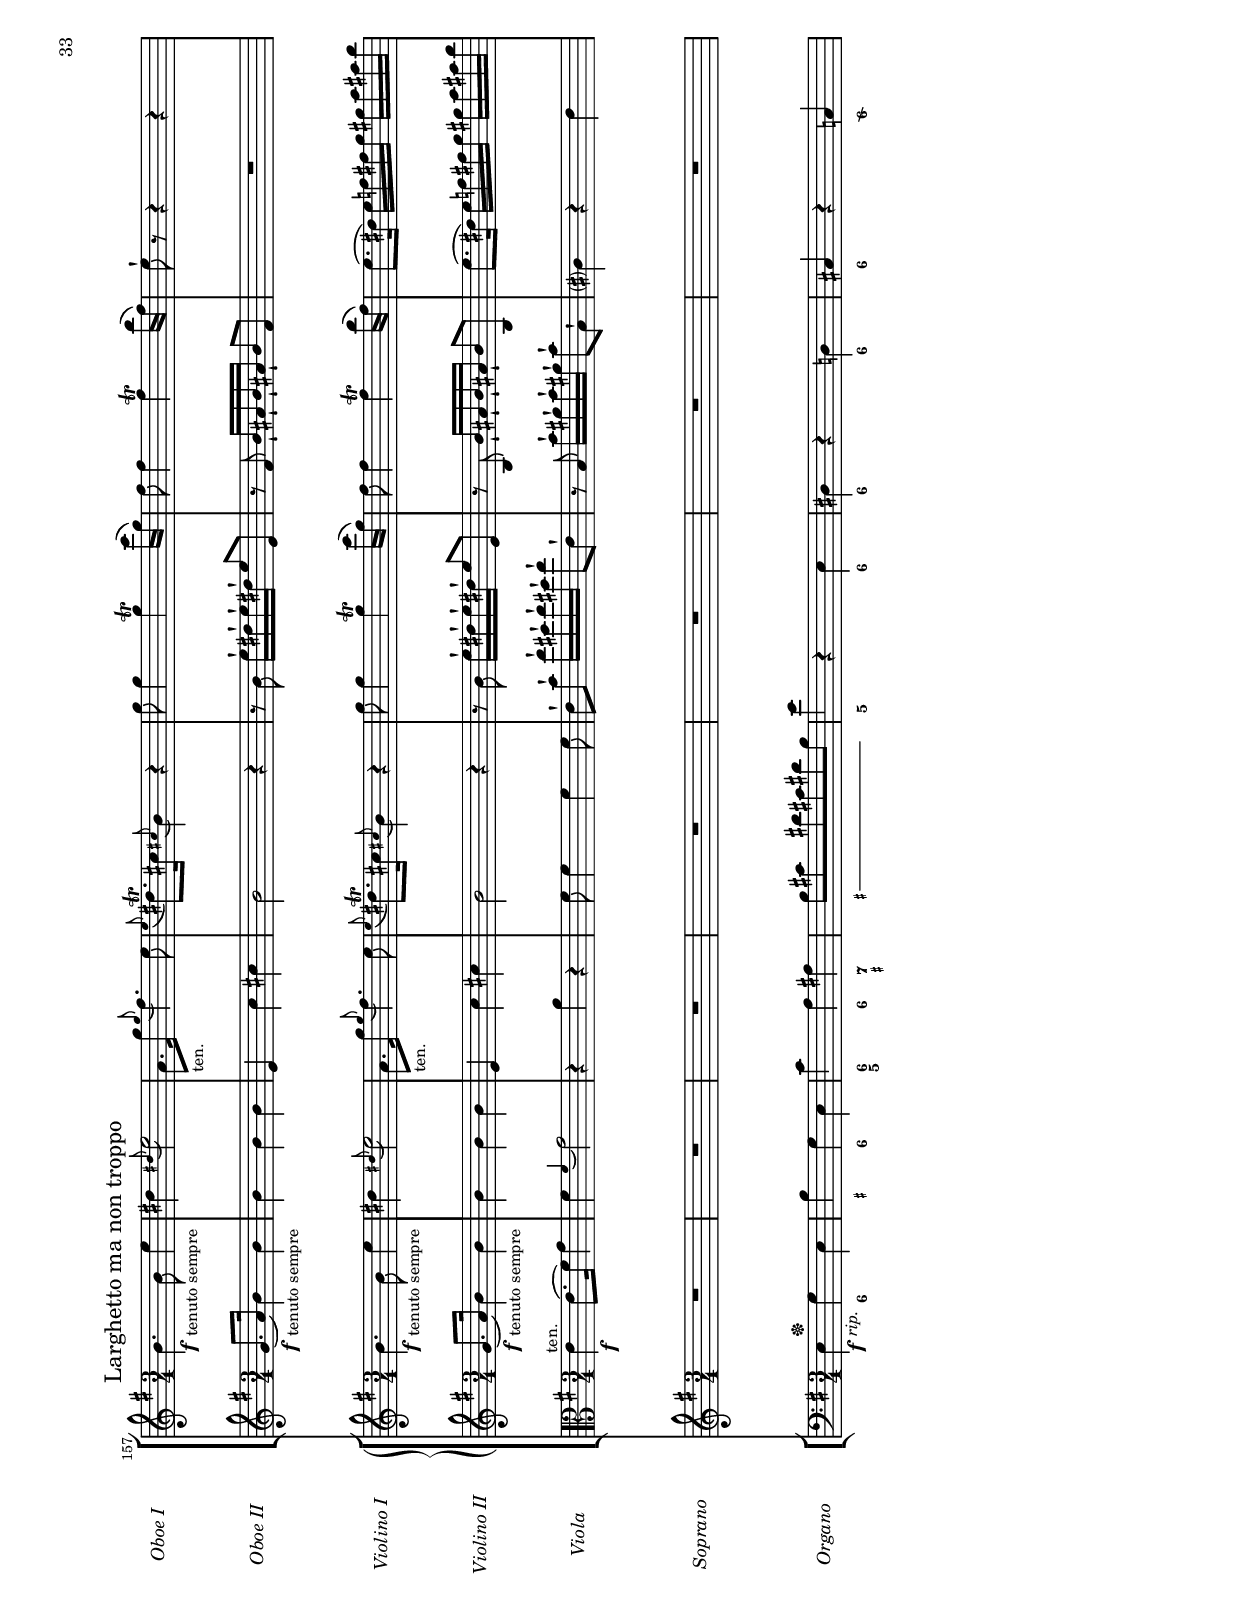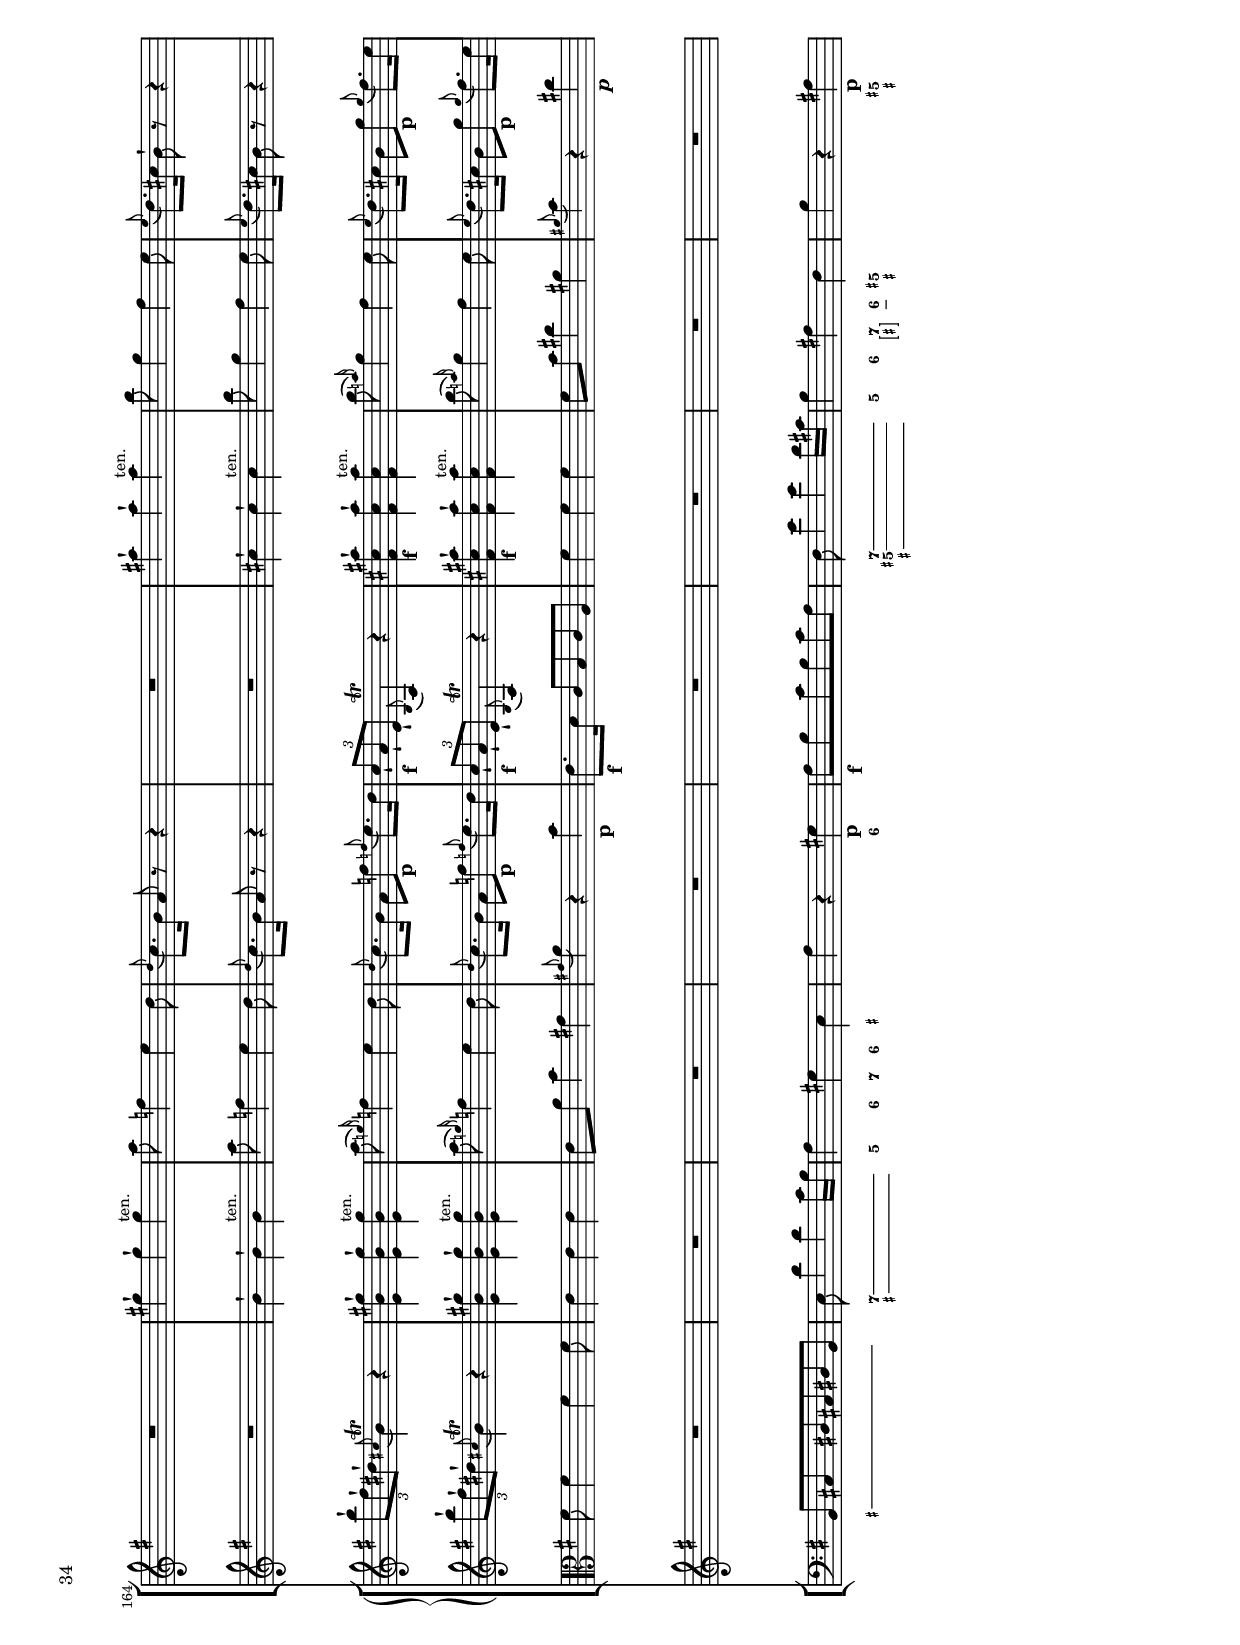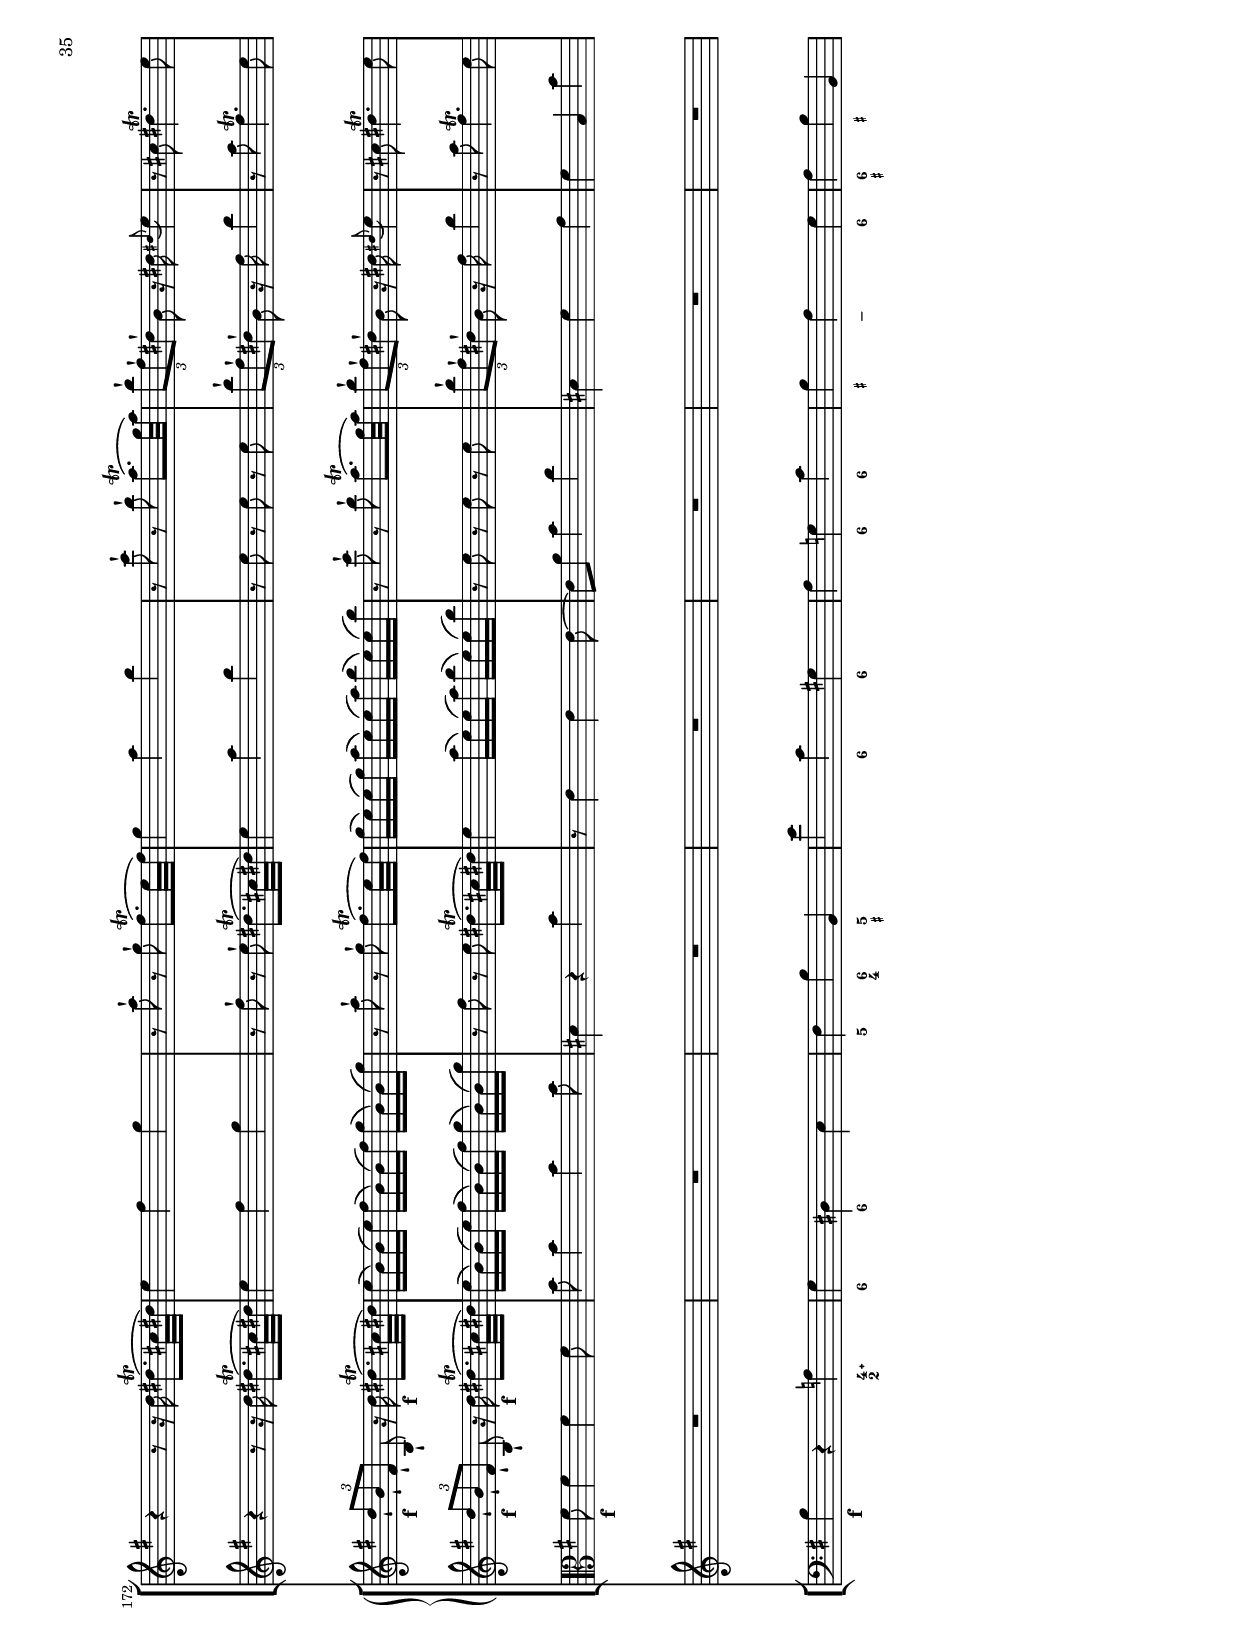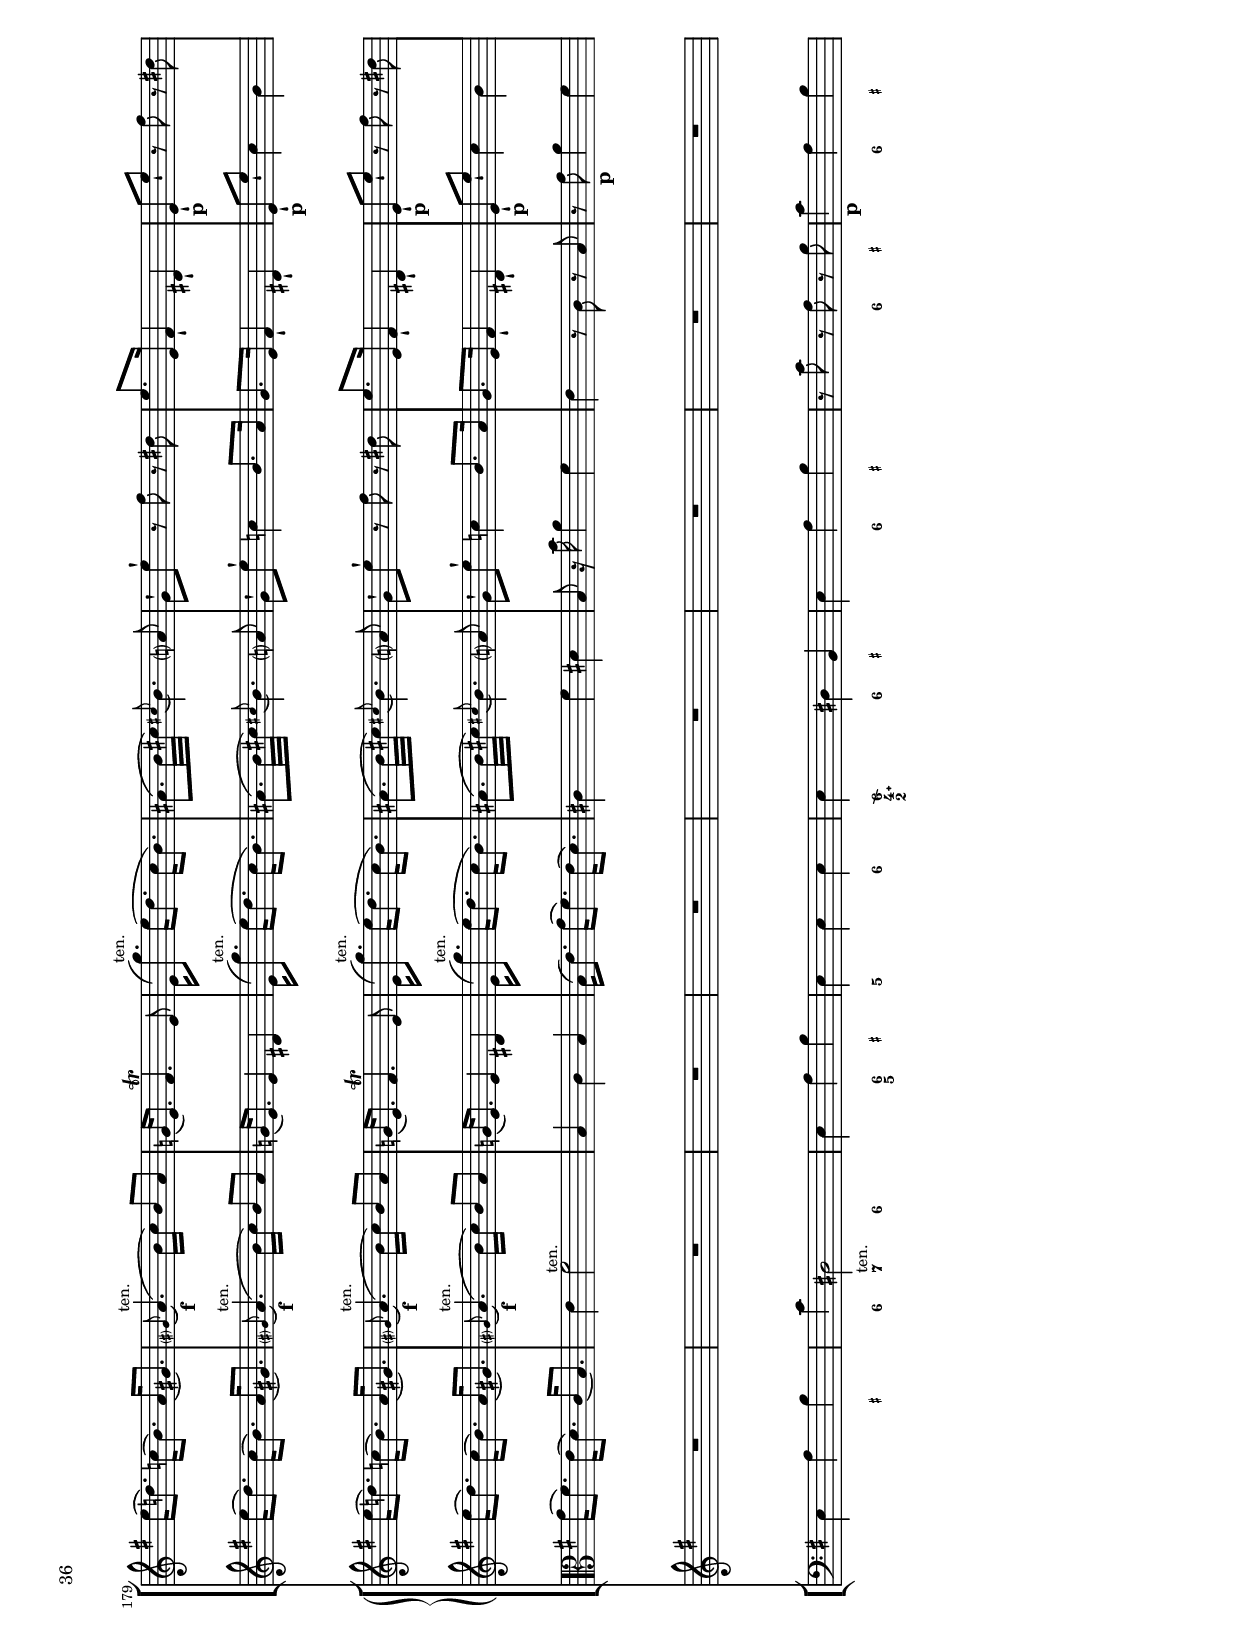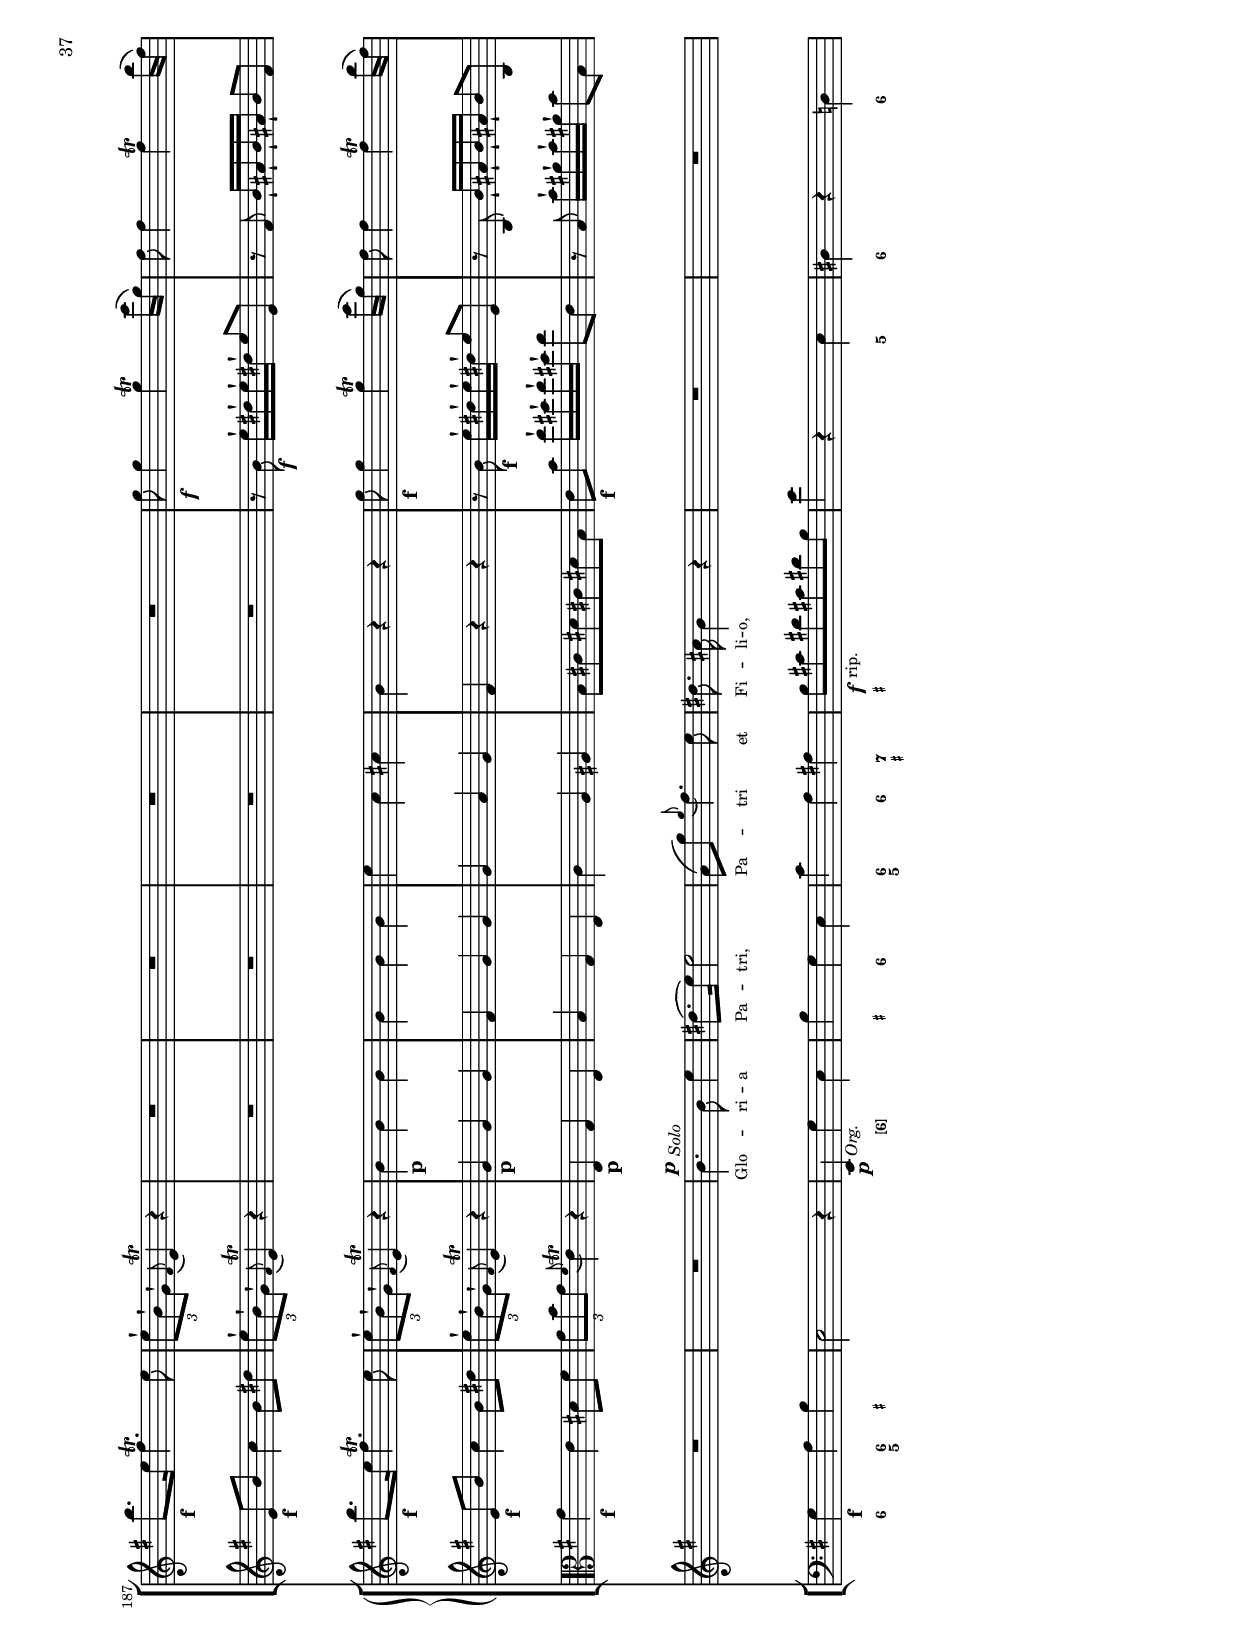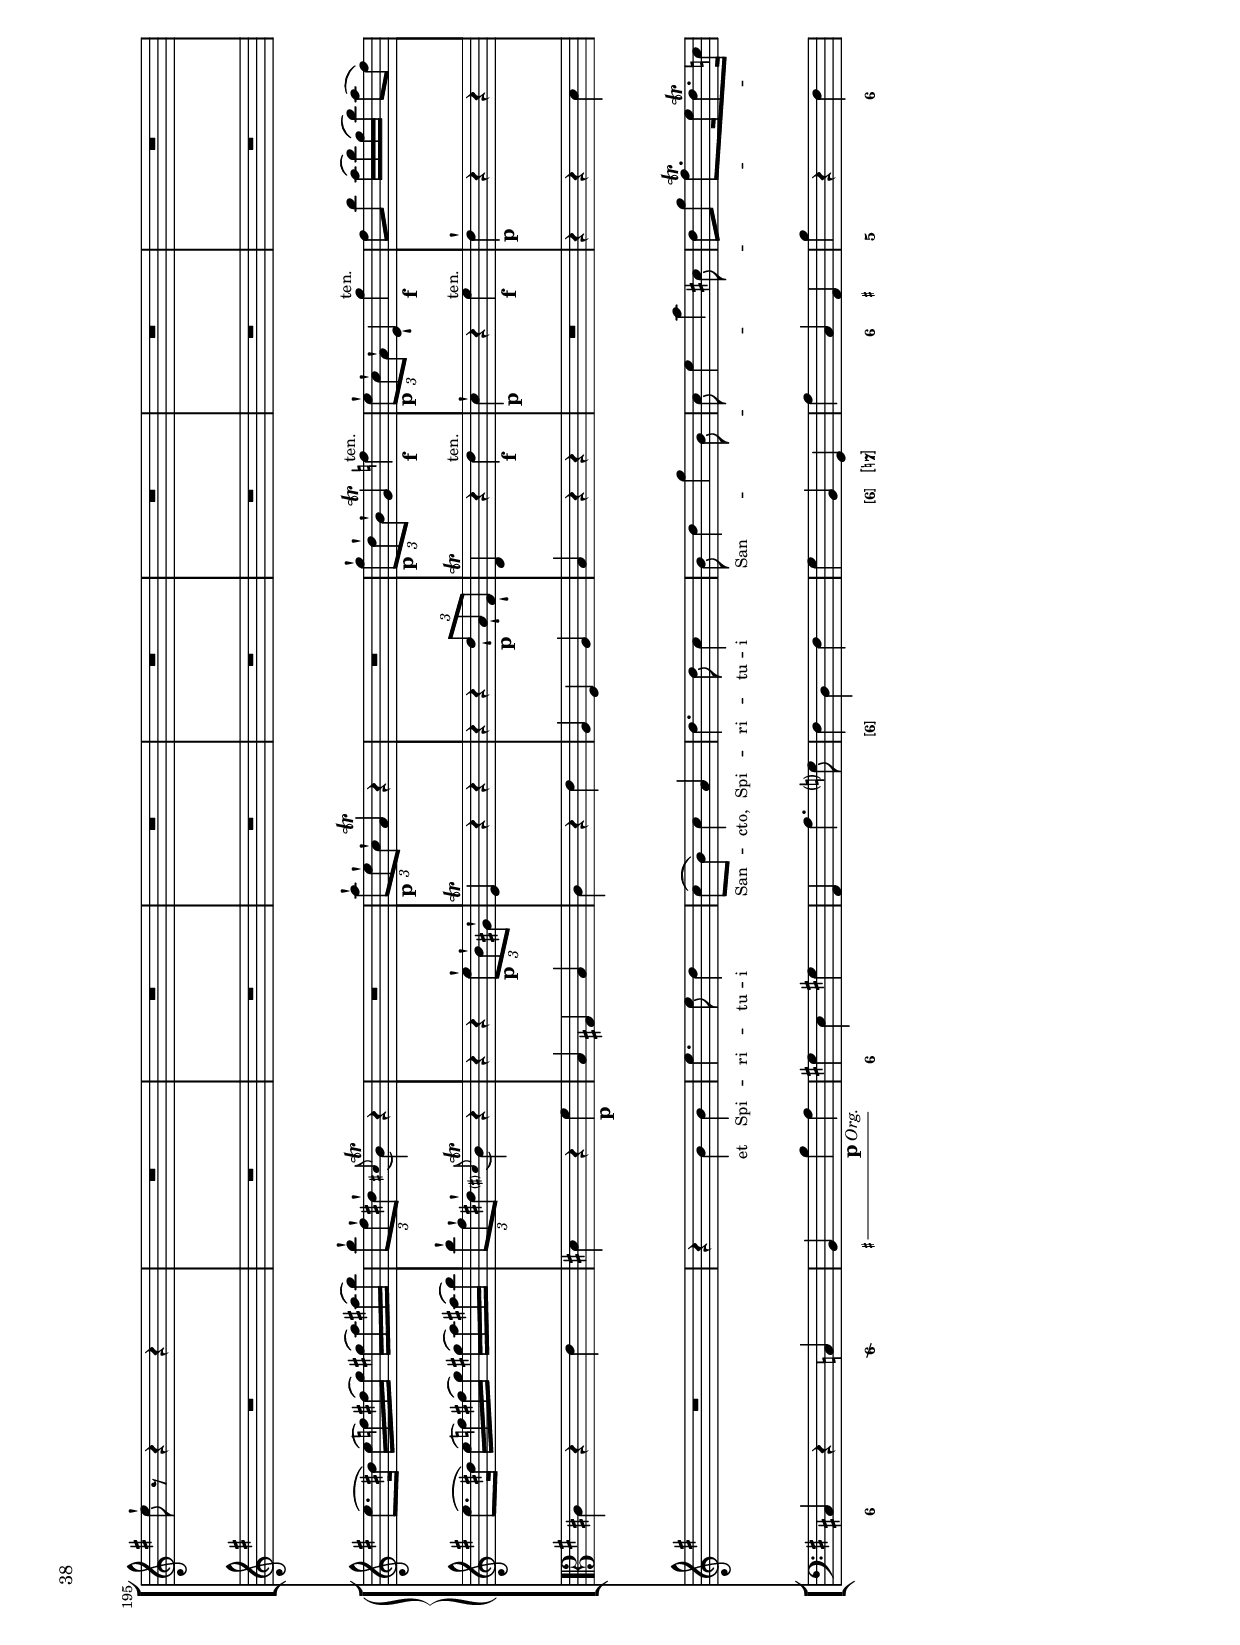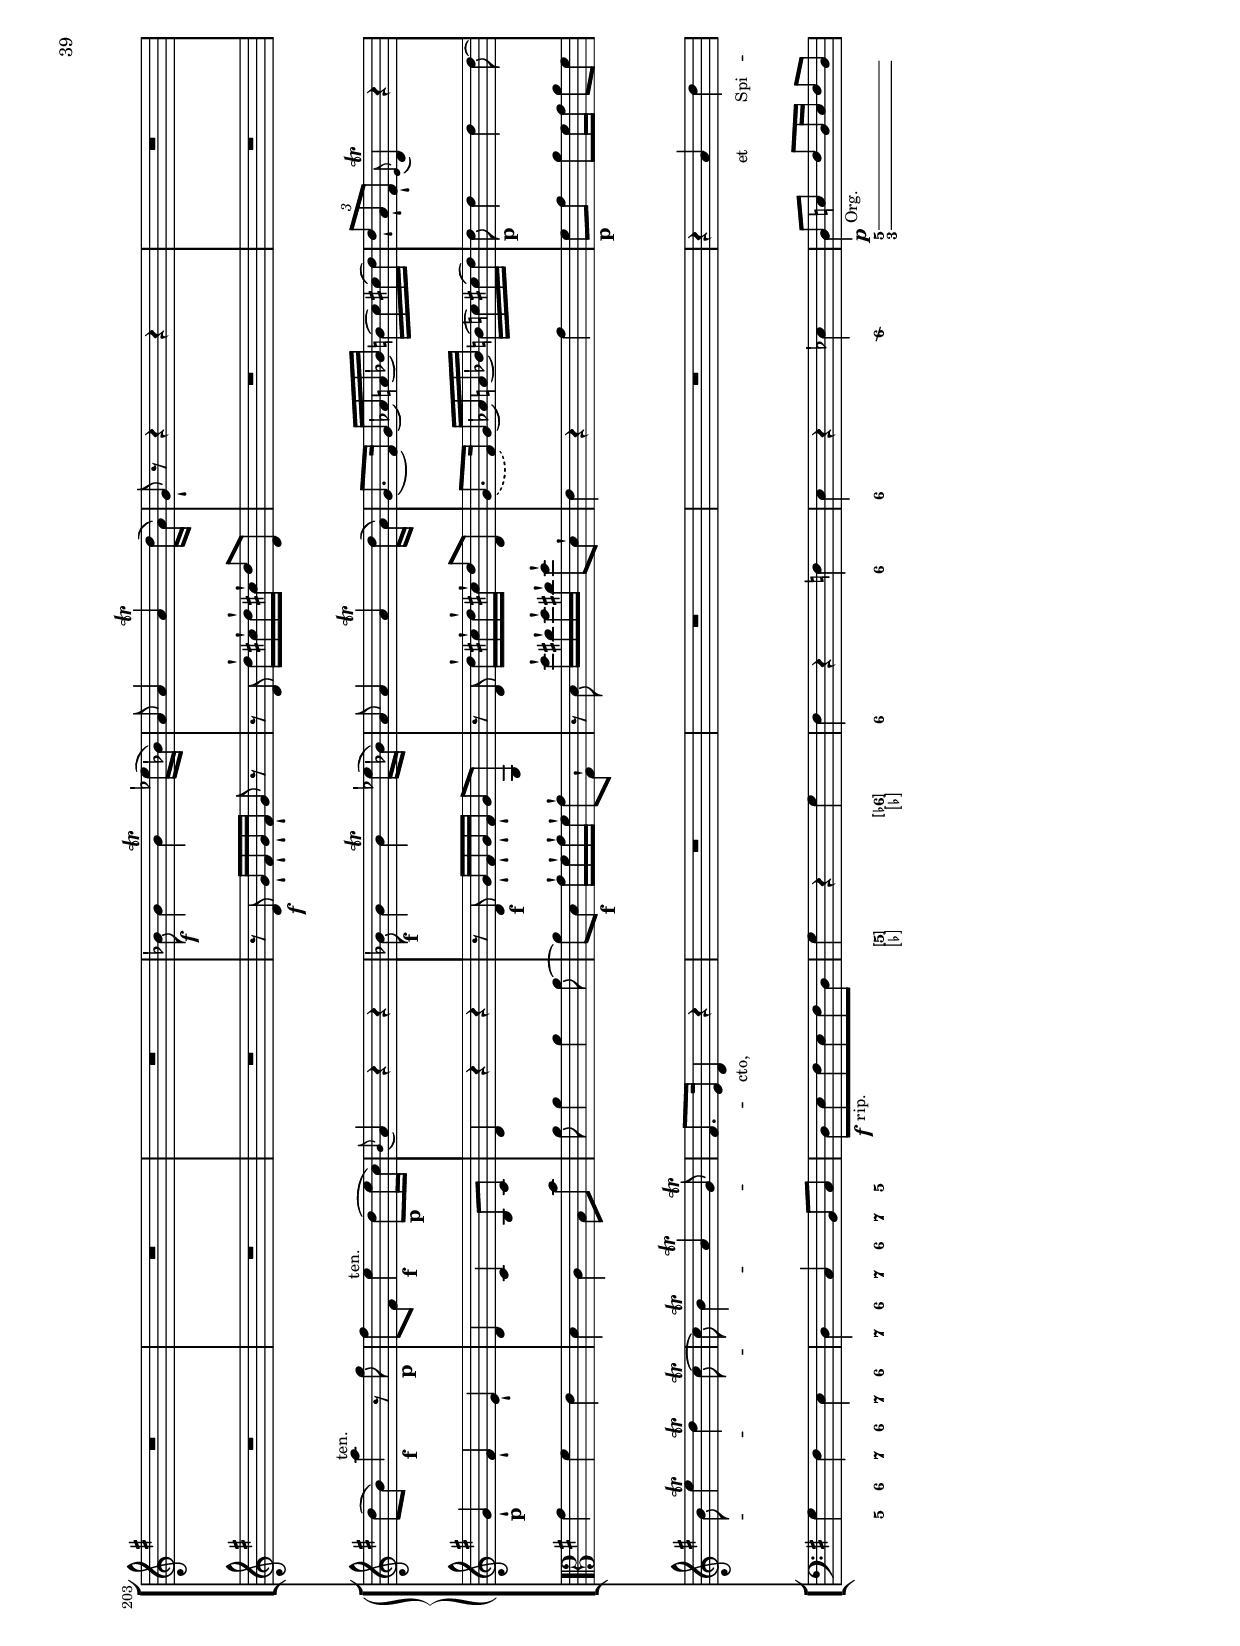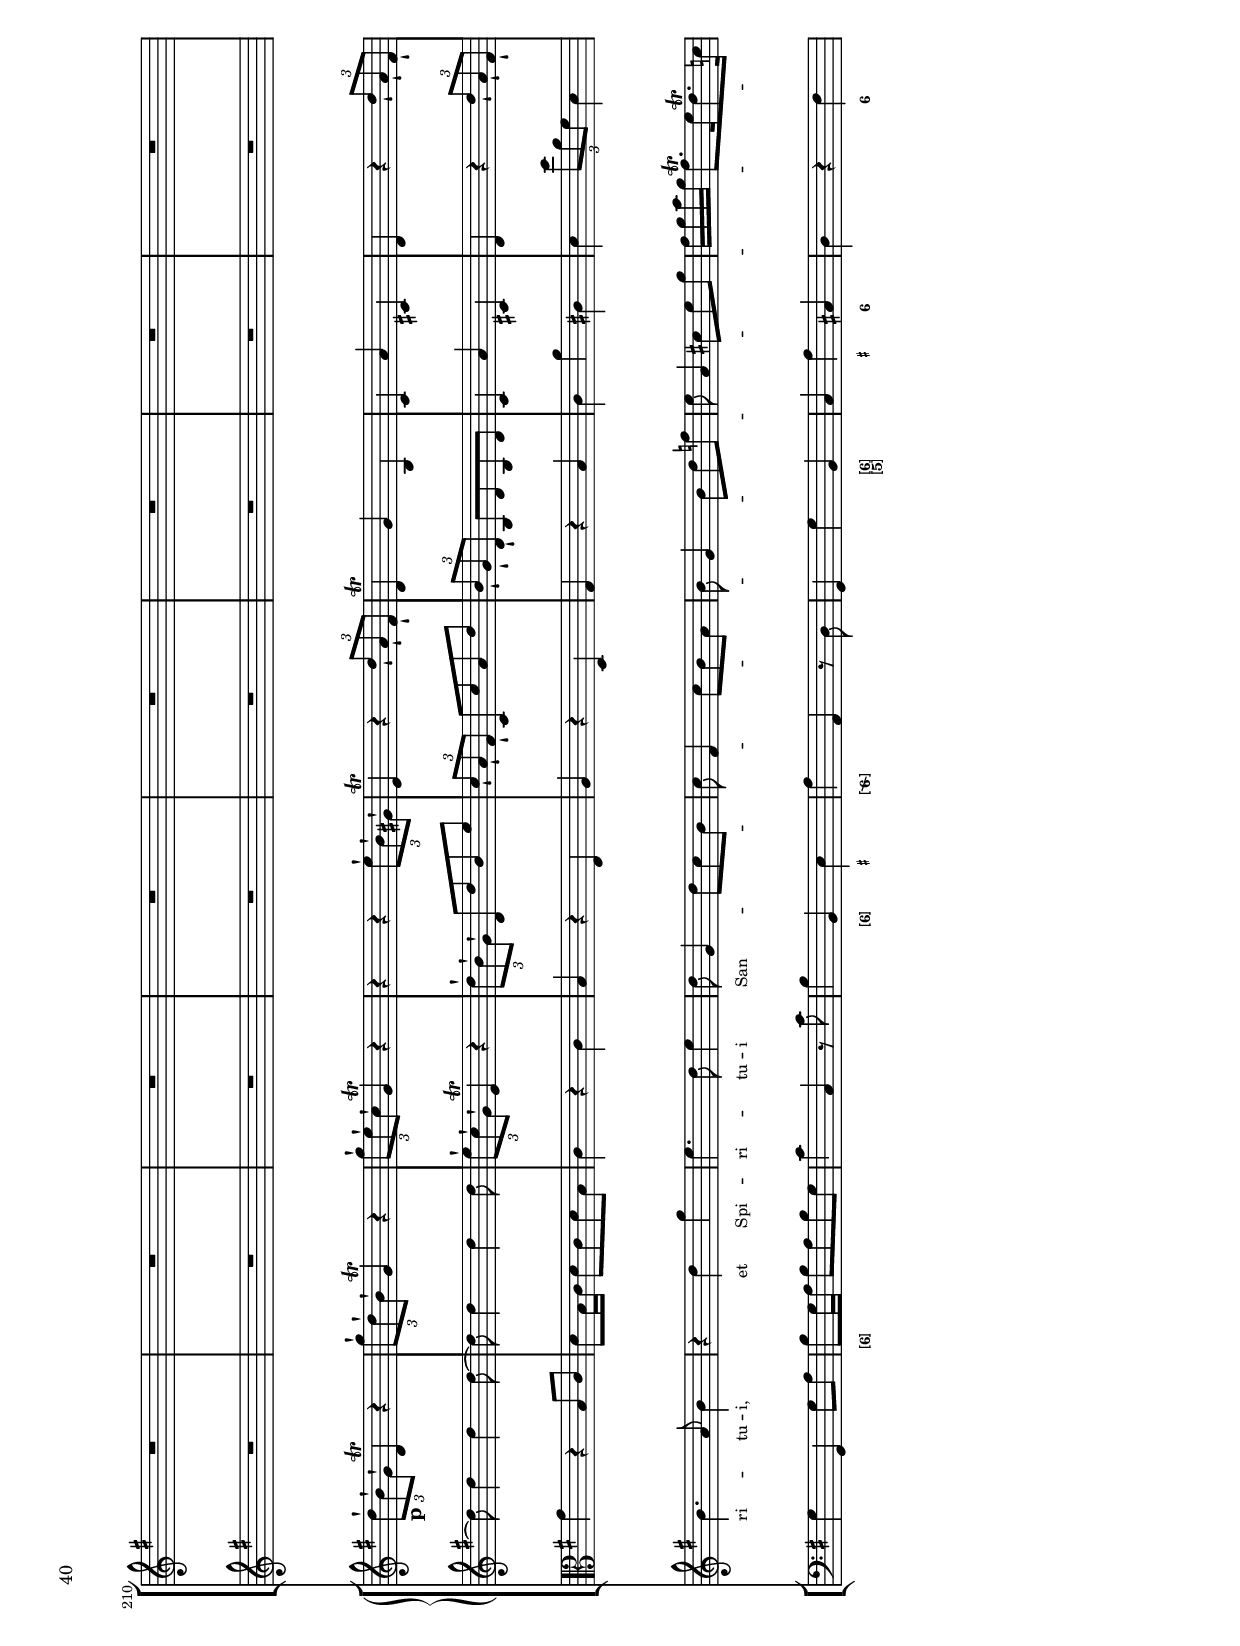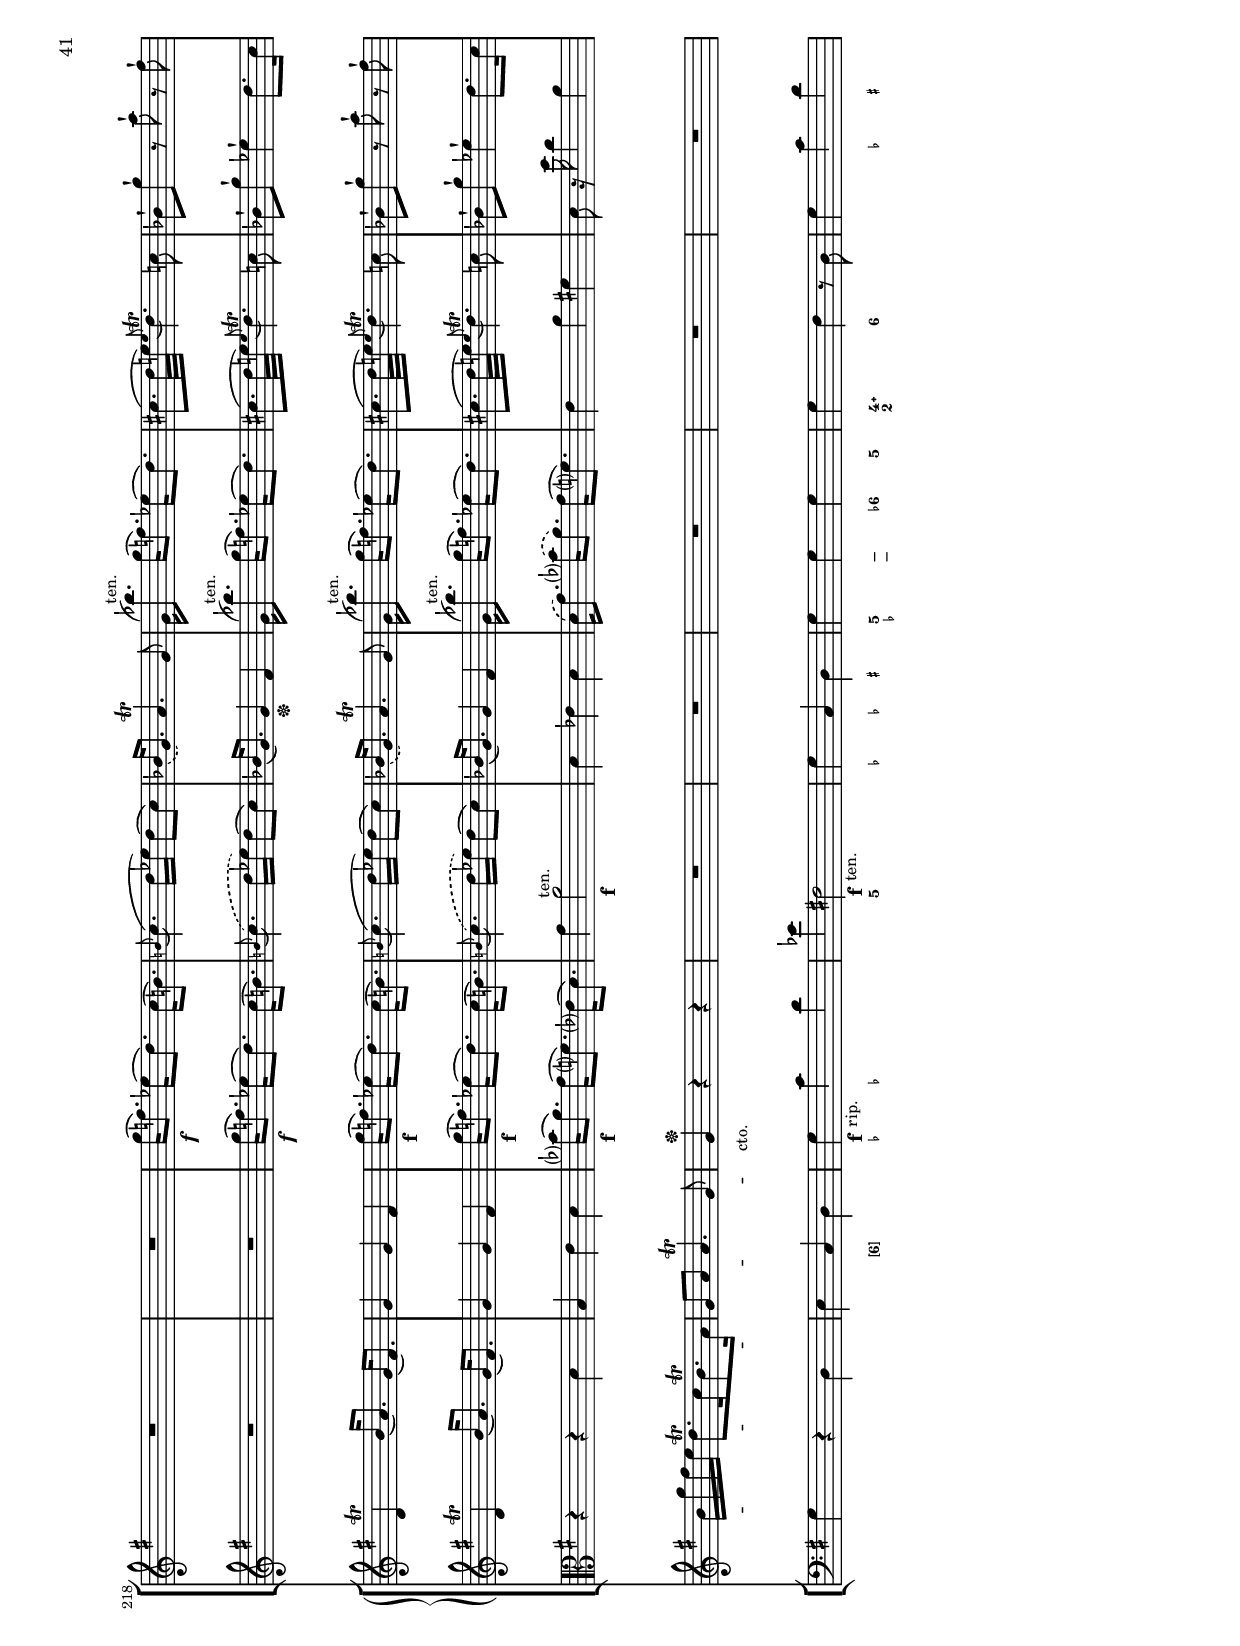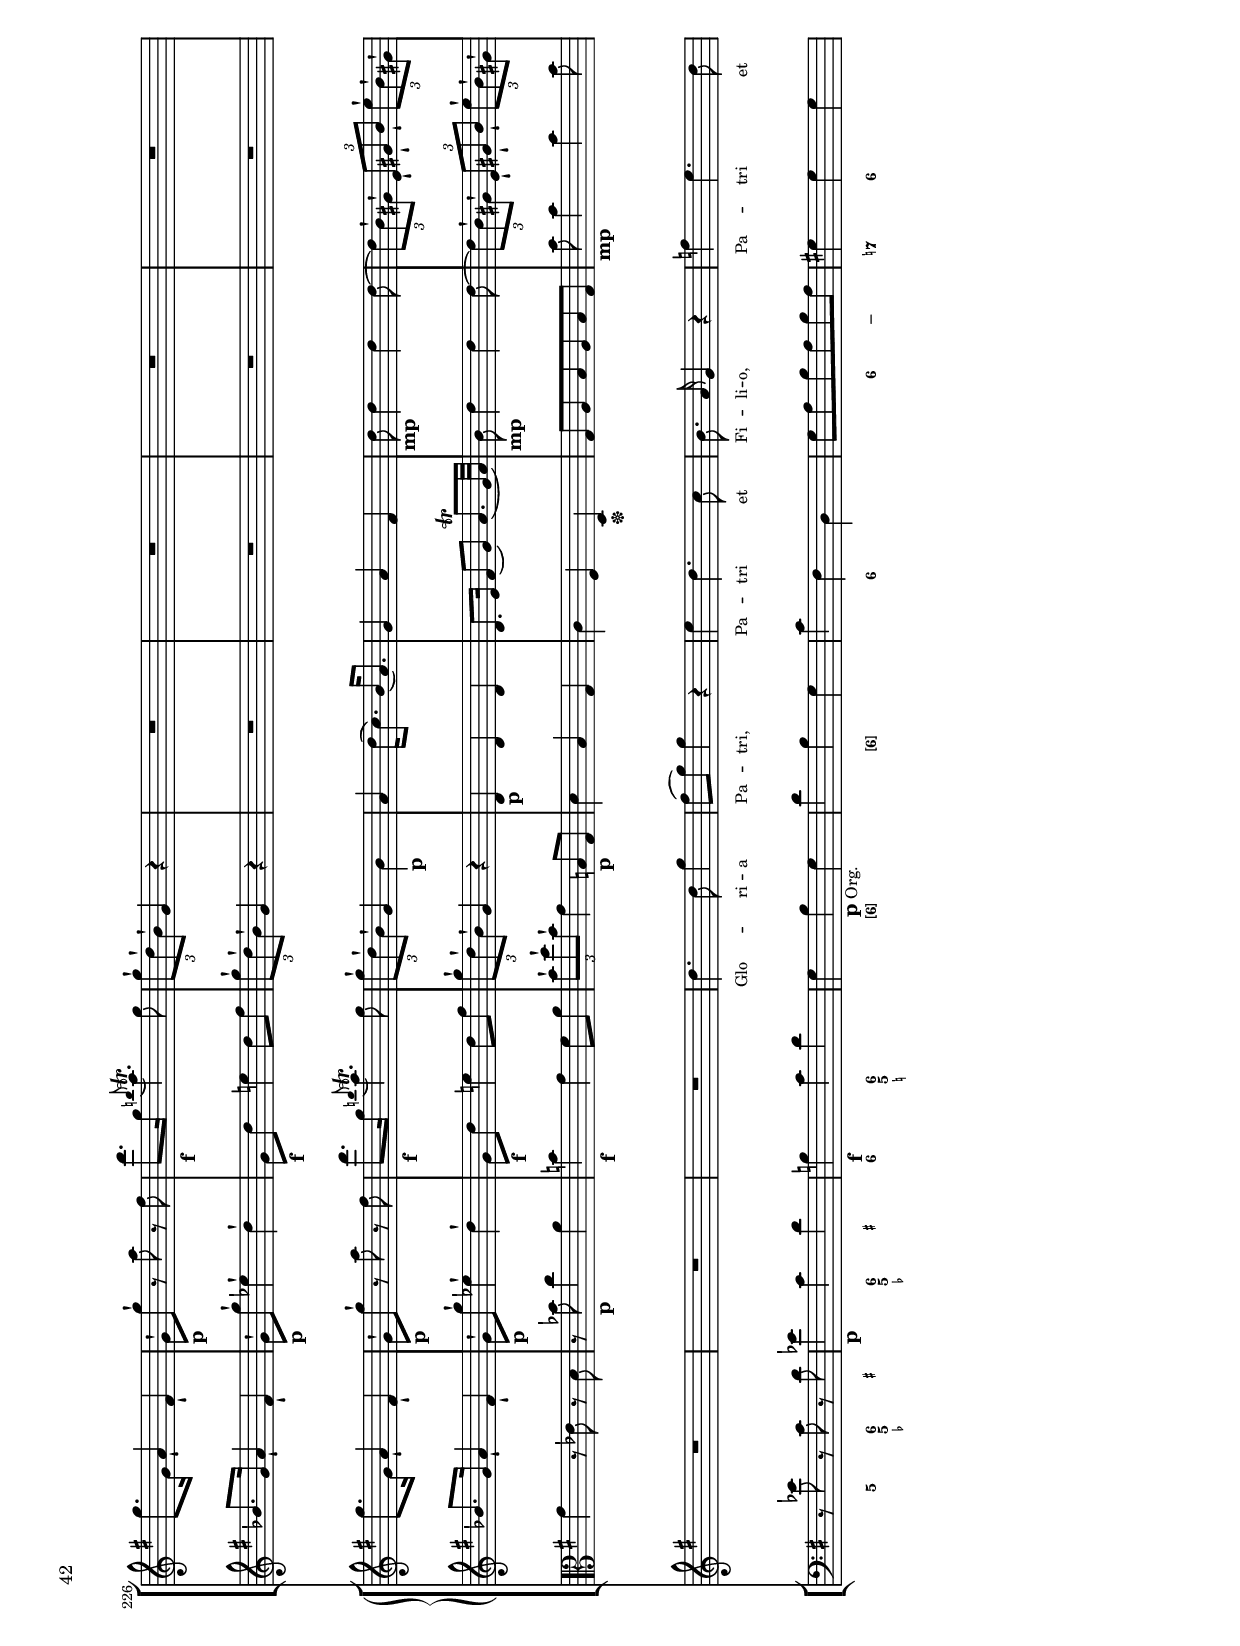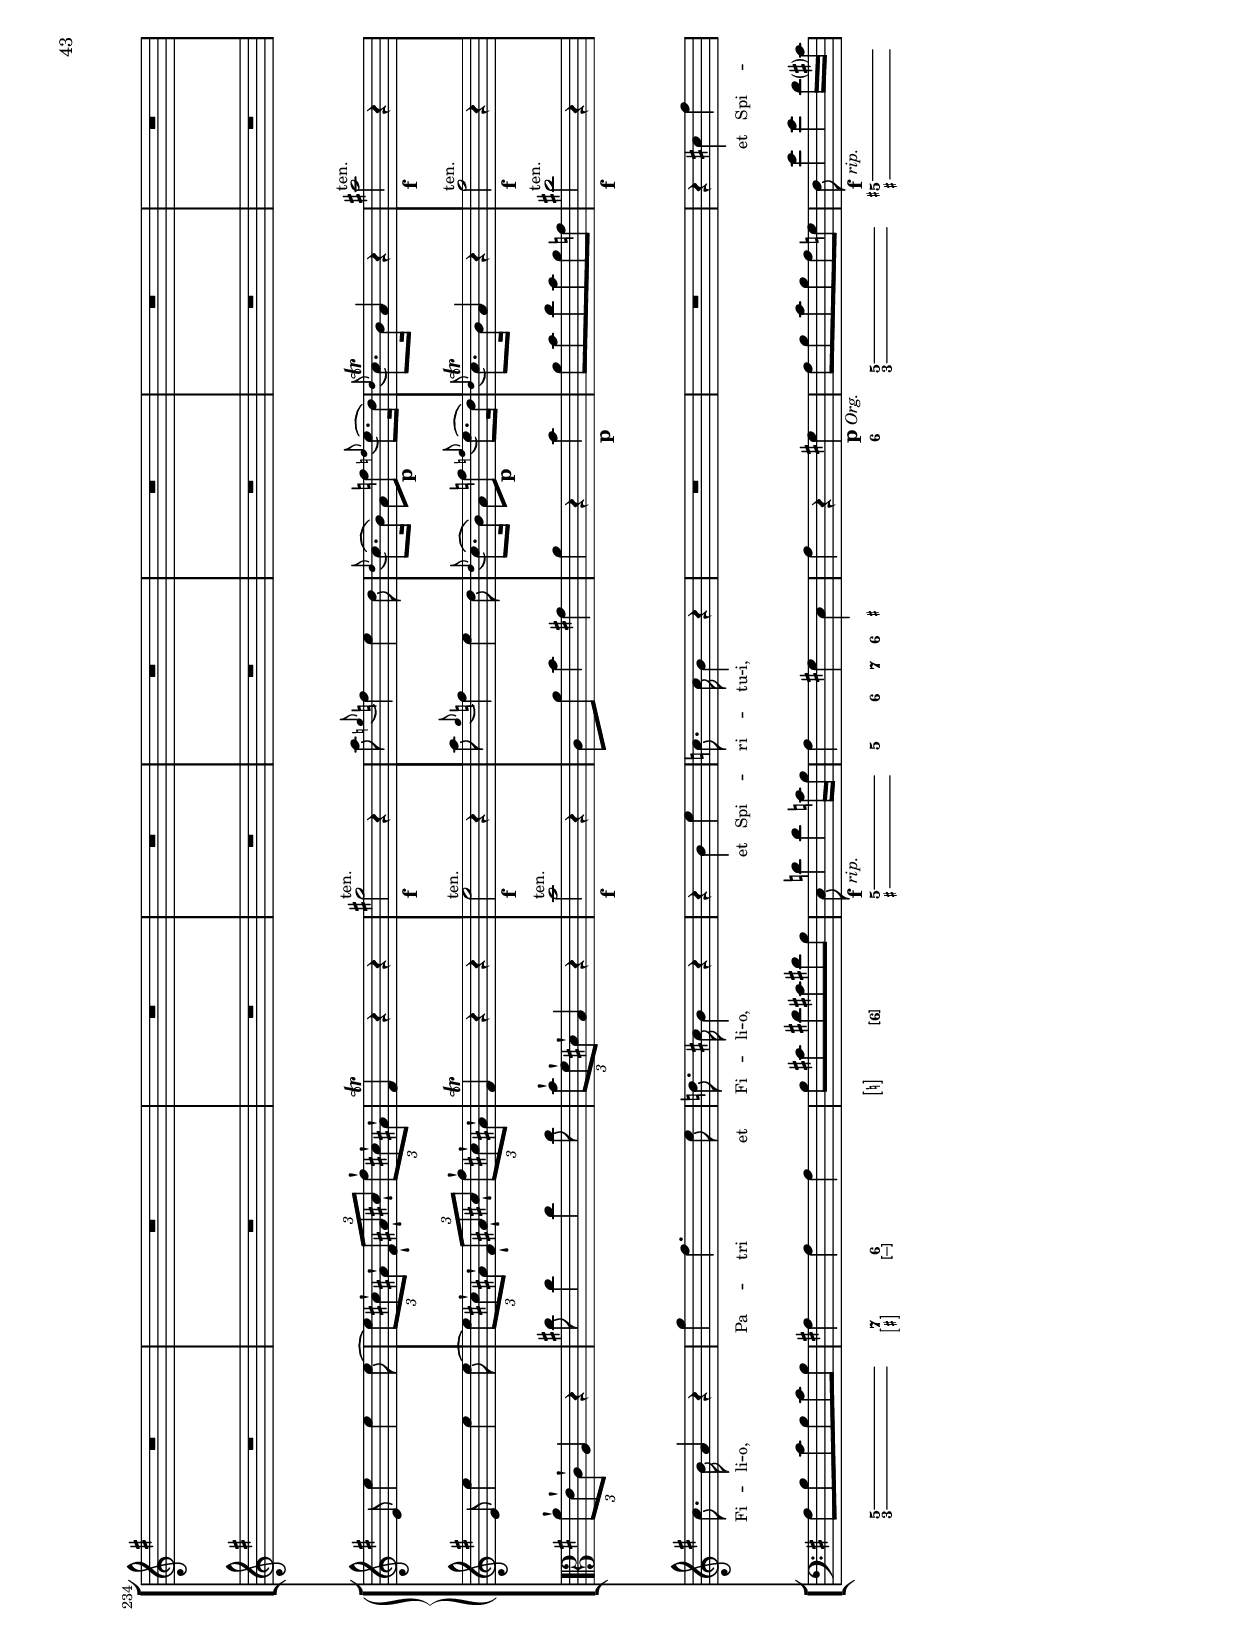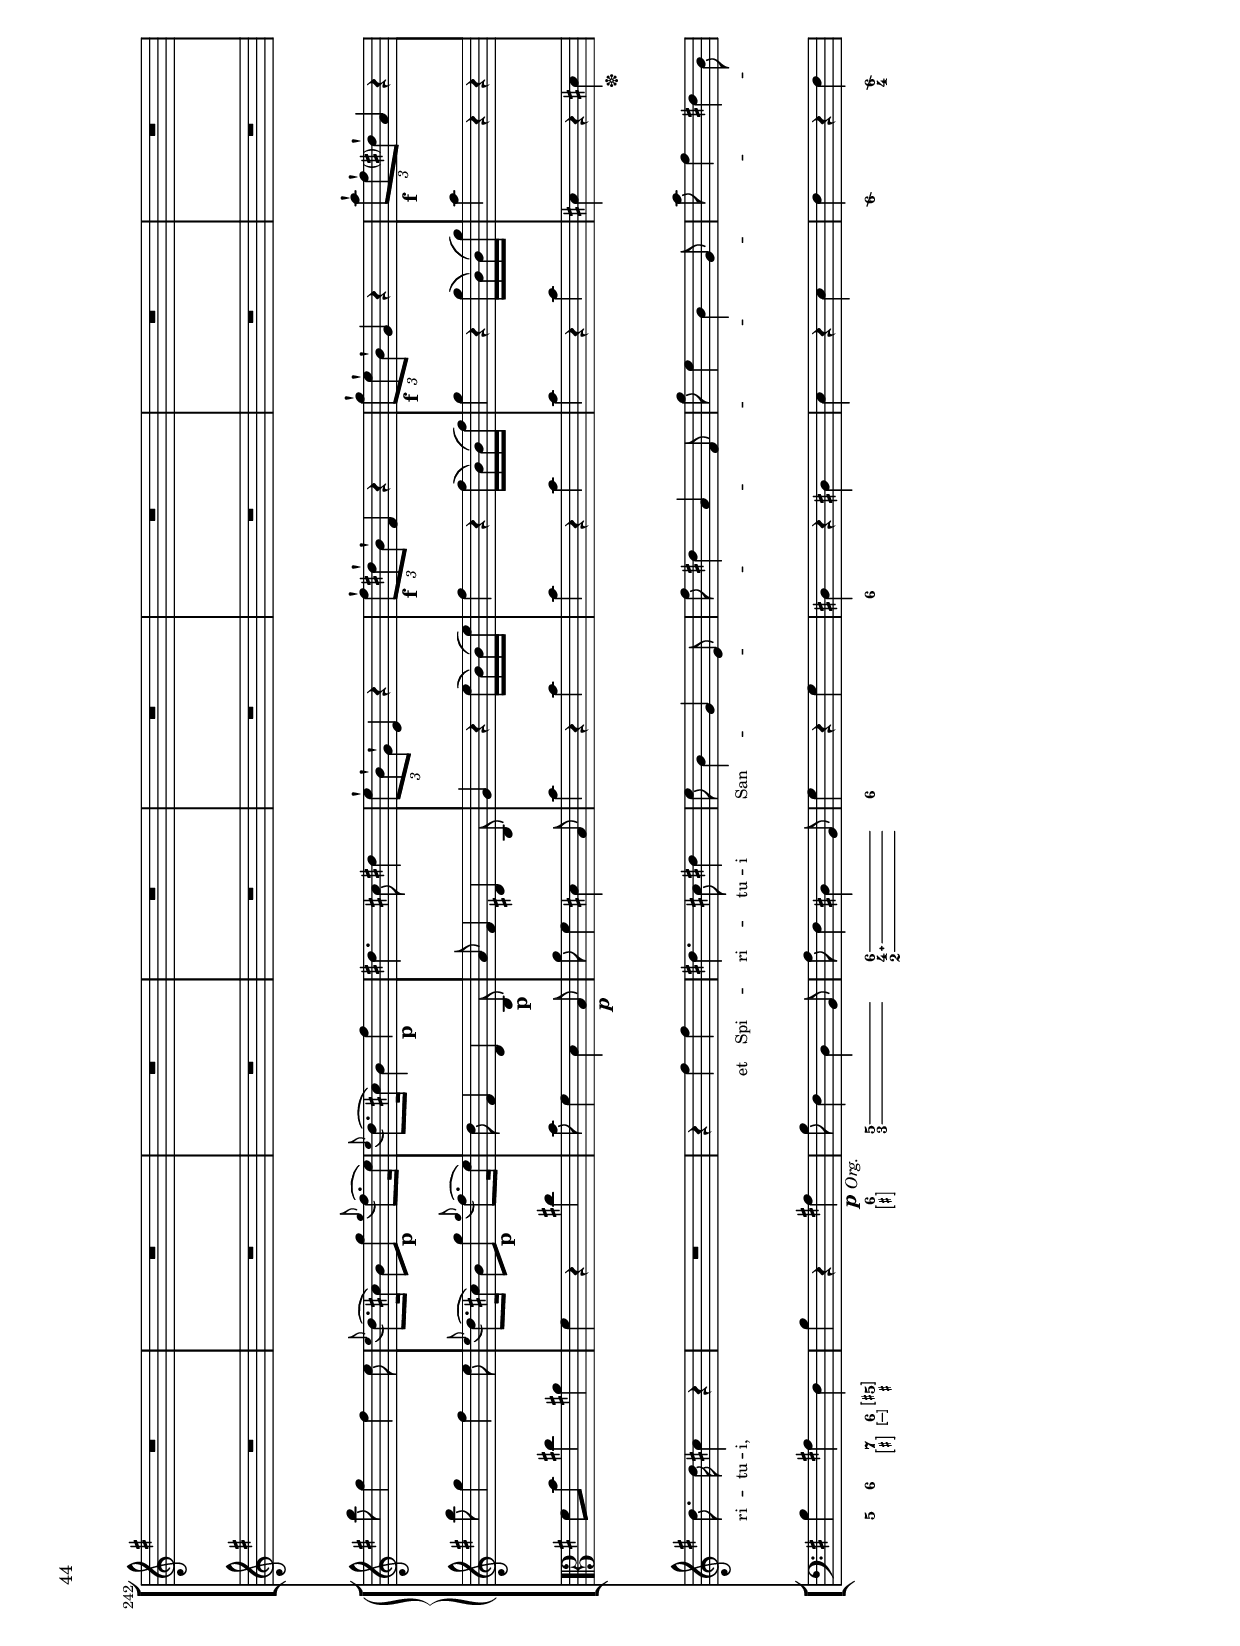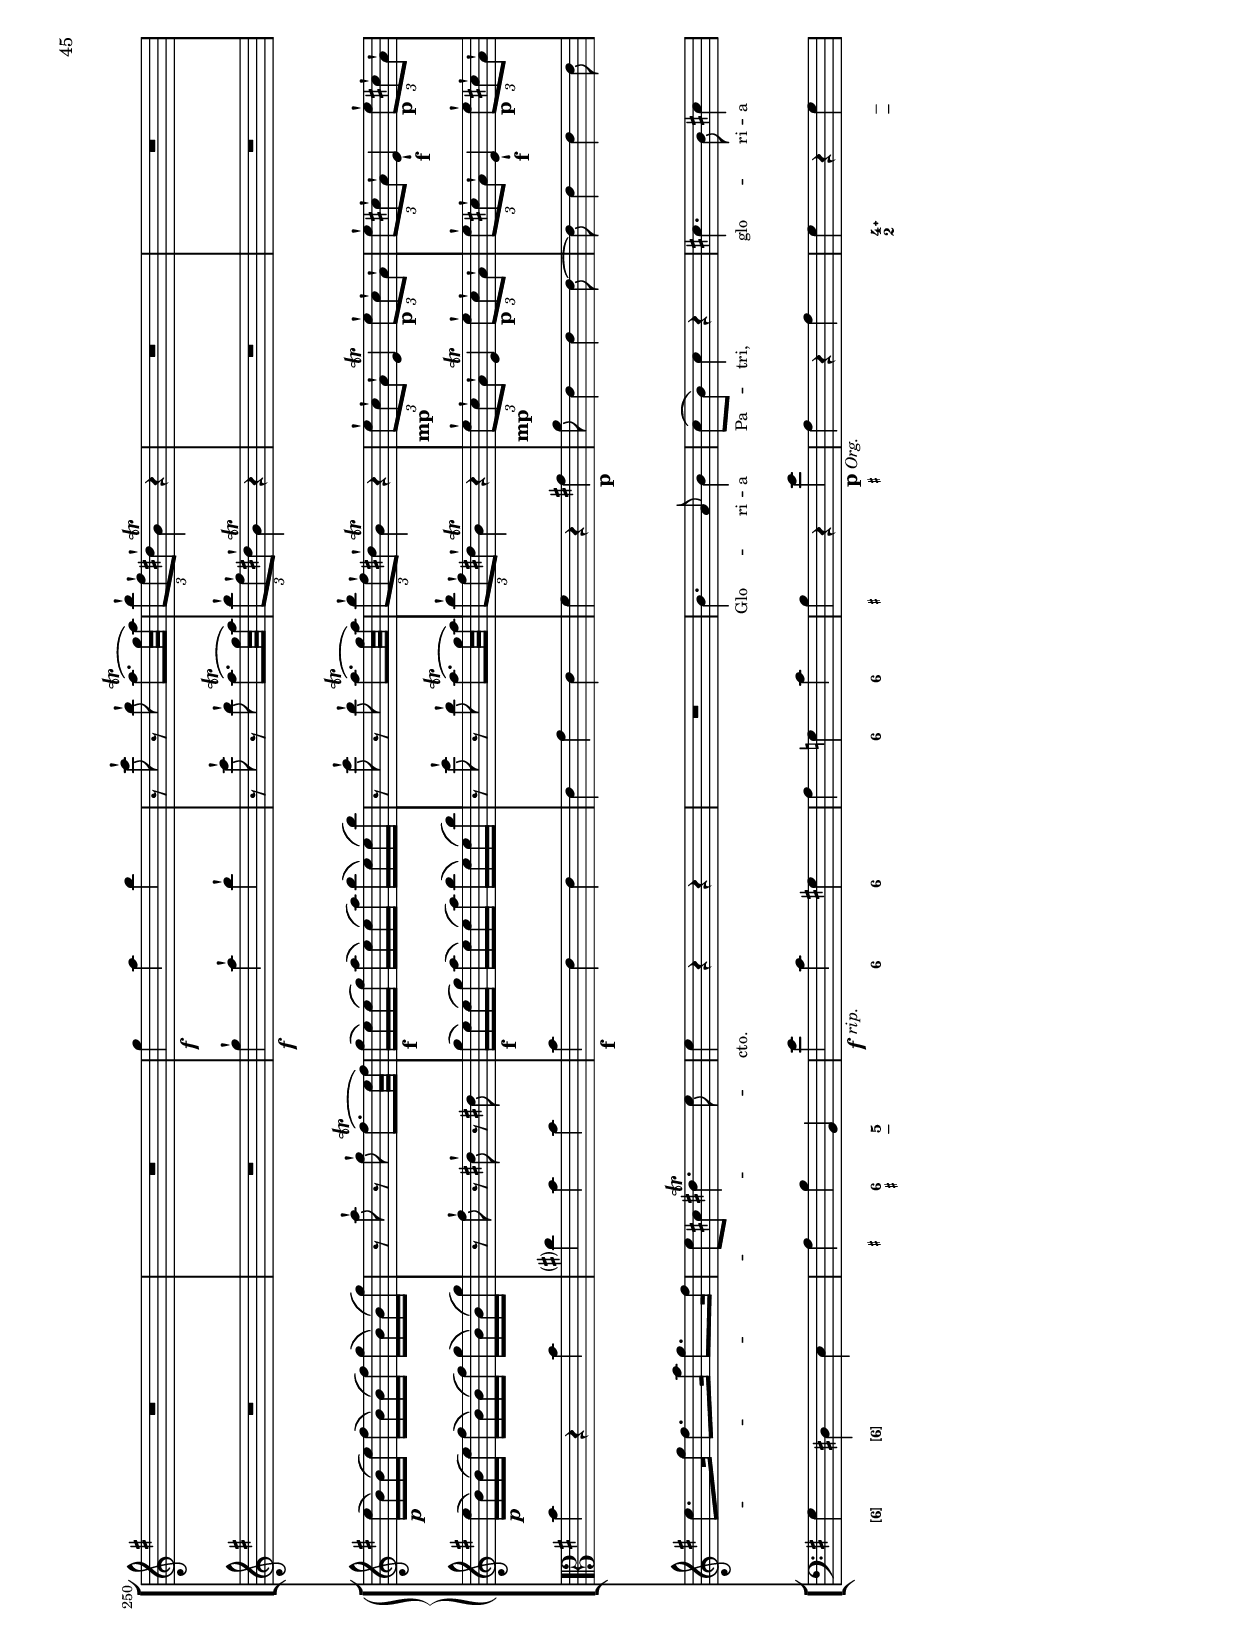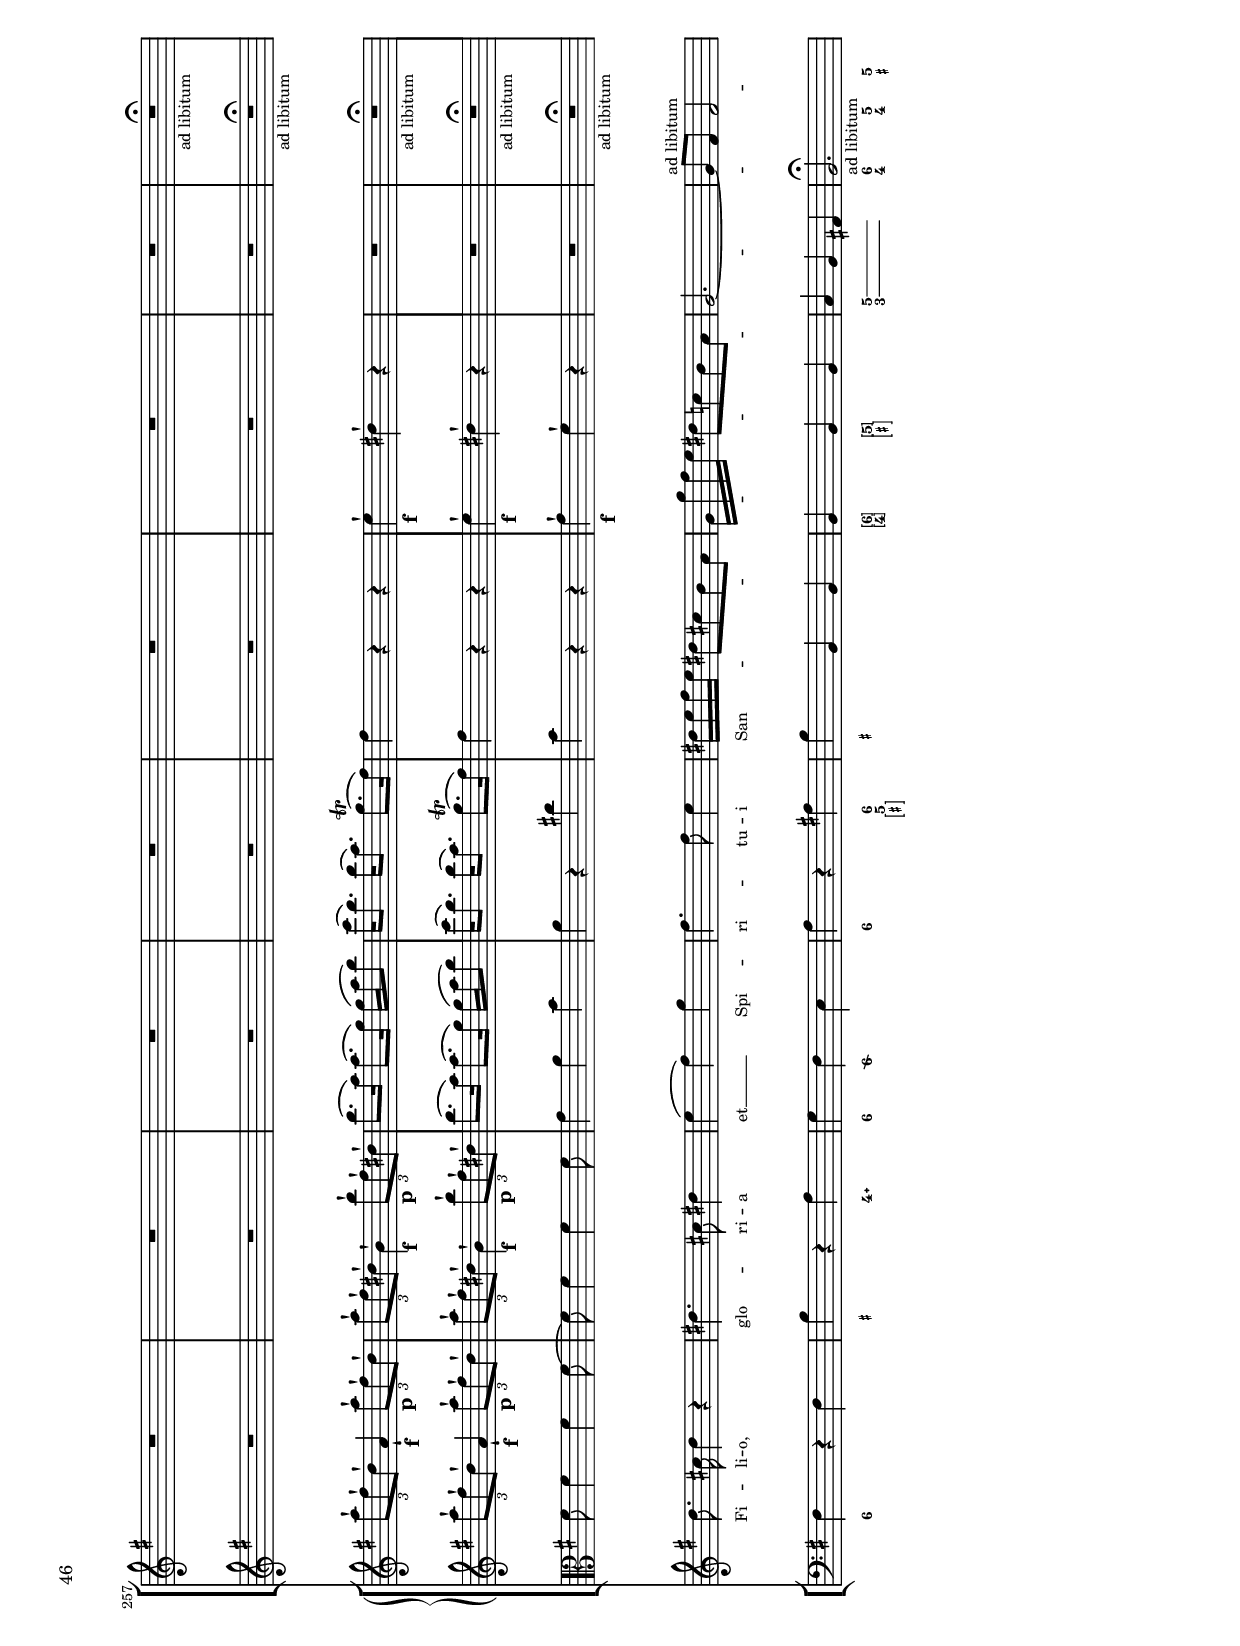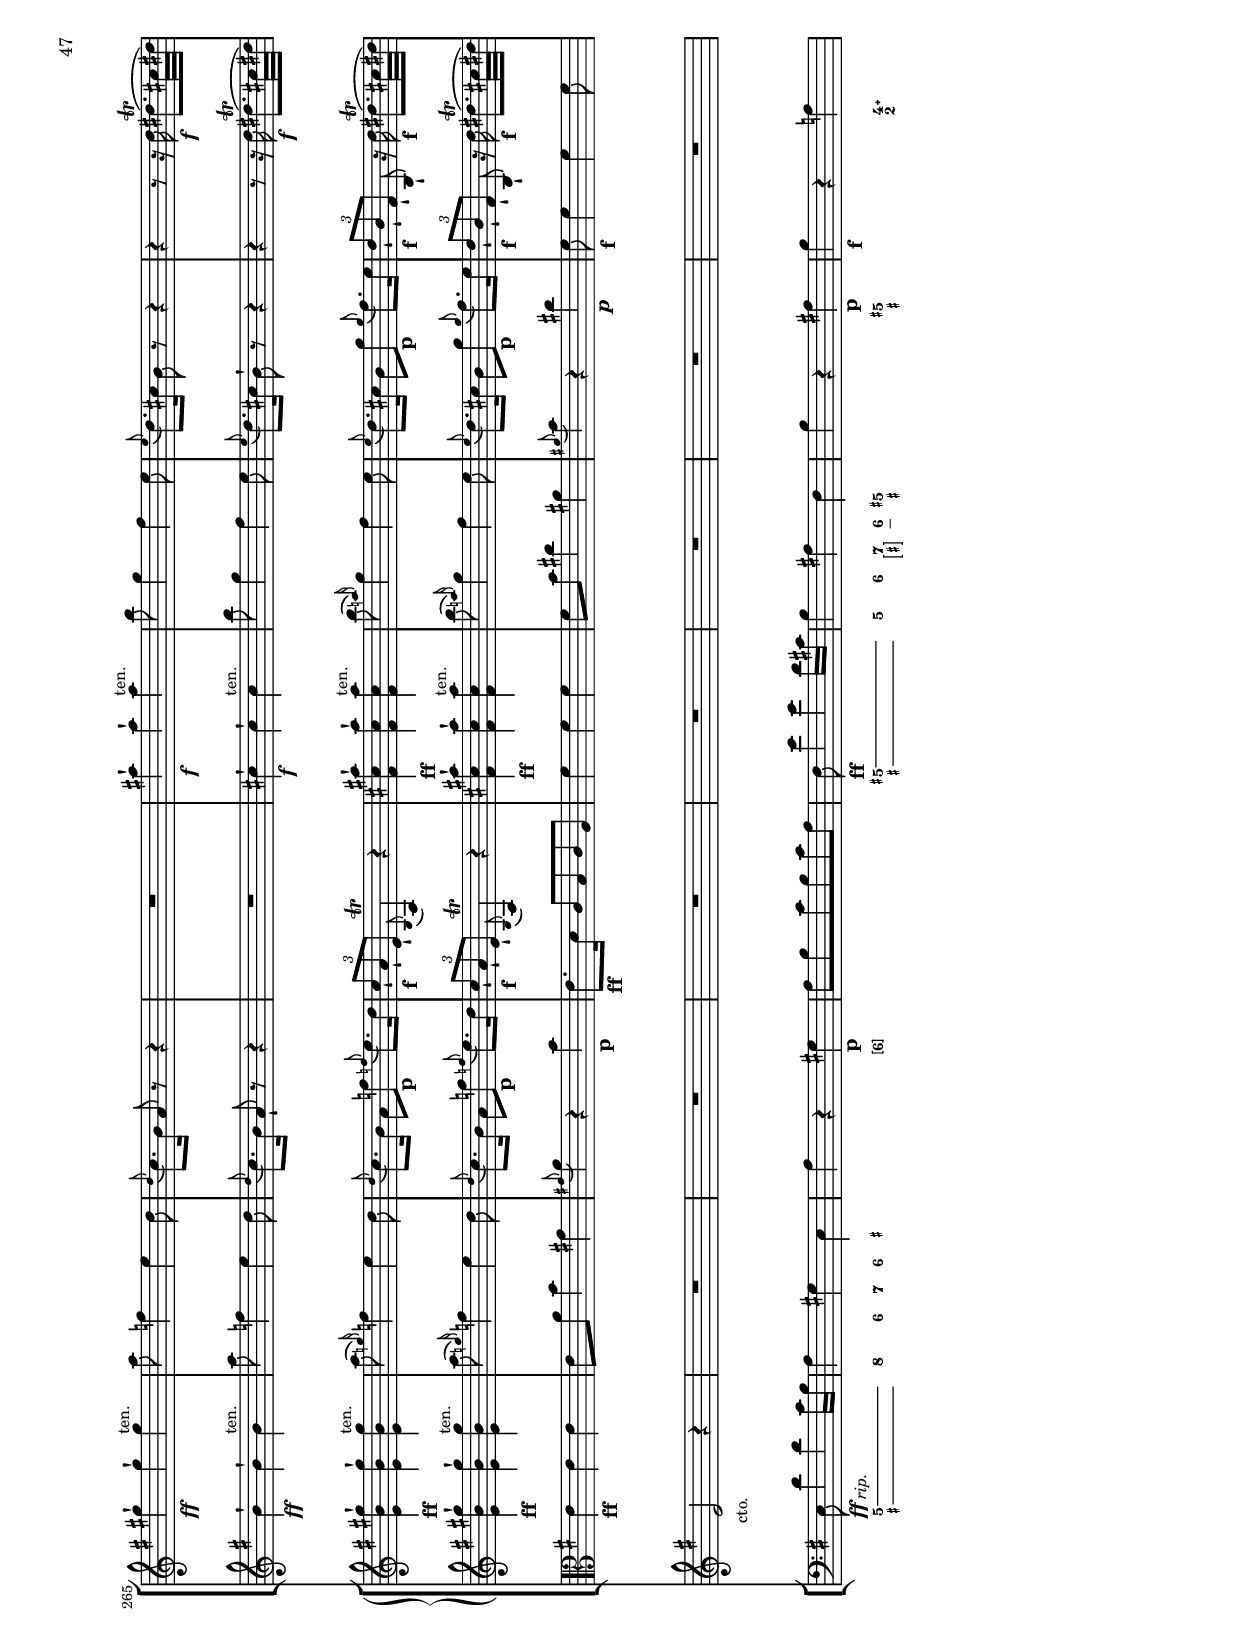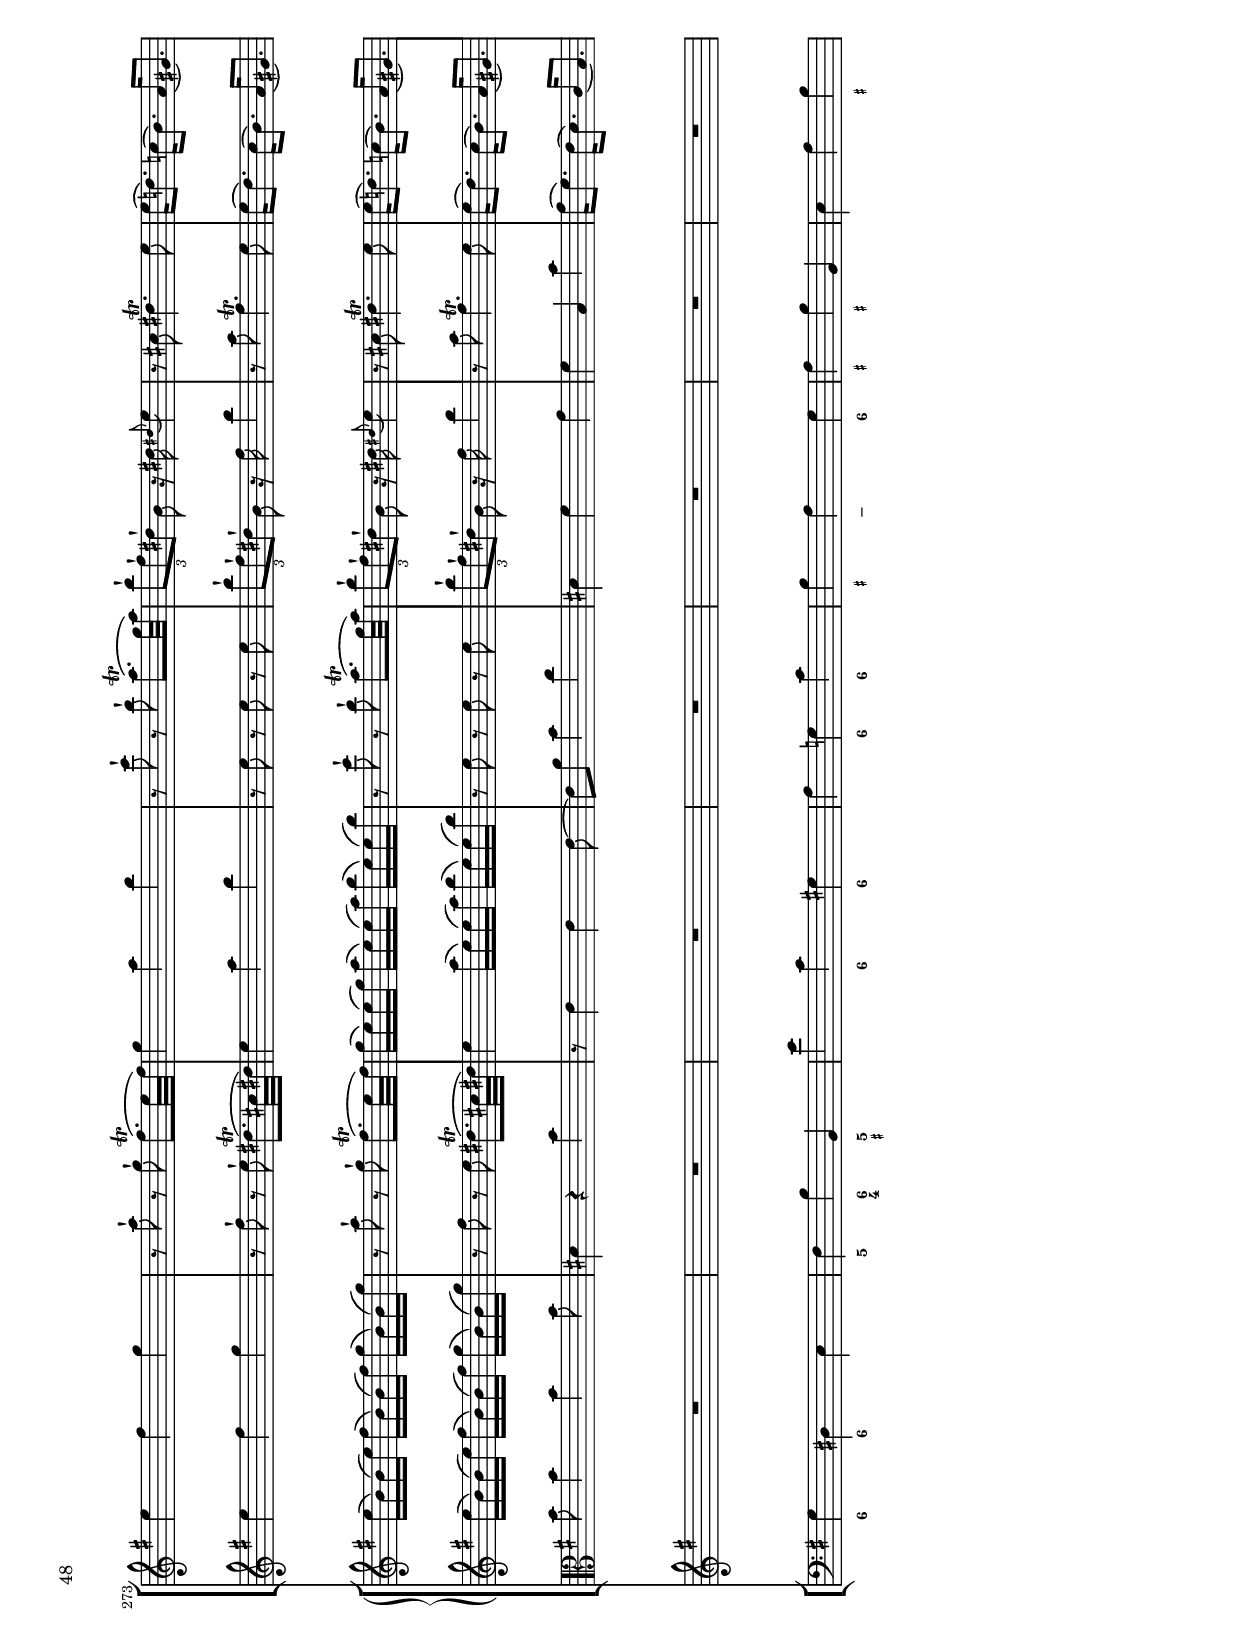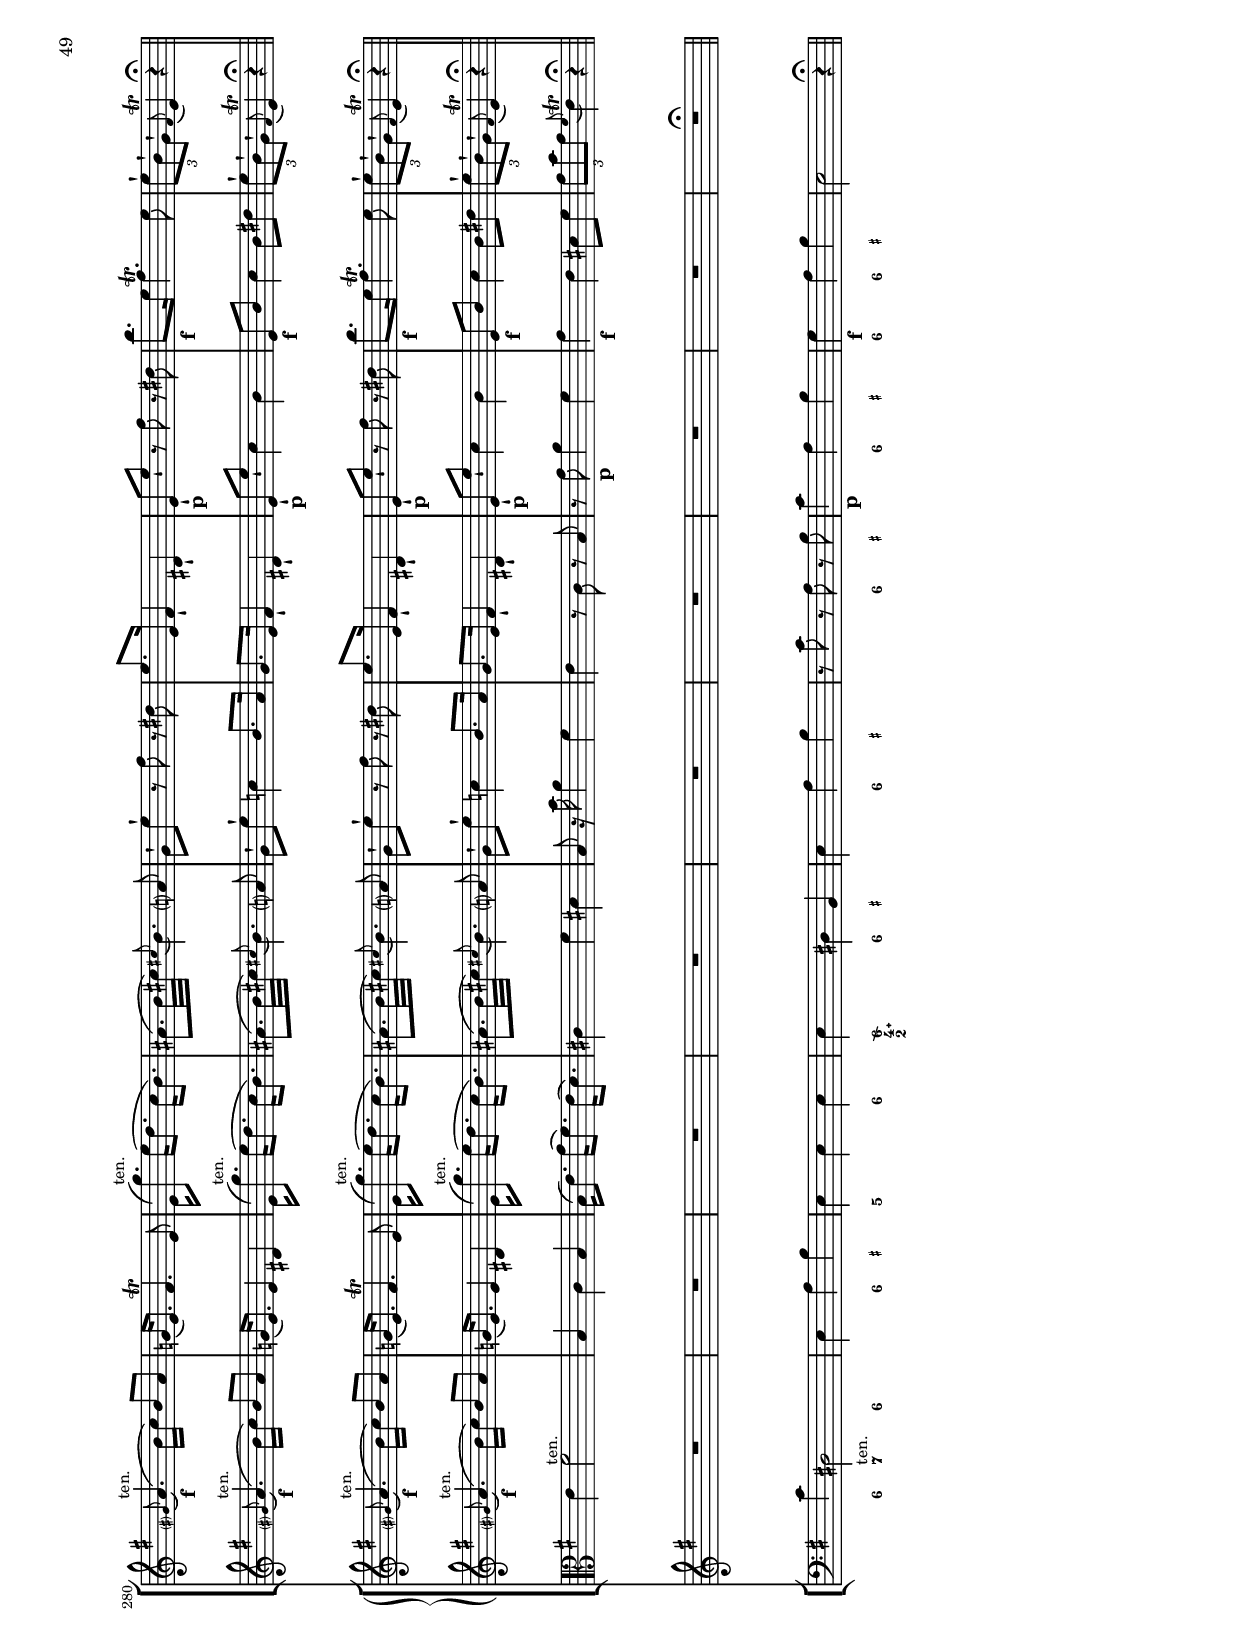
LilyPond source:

% (c) 2018 by Wolfgang Skala.
% This file is licensed under the Creative Commons Attribution-NonCommercial-ShareAlike 4.0 International License.
% To view a copy of this license, visit http://creativecommons.org/licenses/by-nc-sa/4.0/.

\version "2.18.0"

\include "../definitions.ly"

\paper { first-page-number = #33 }

#(set-global-staff-size 15.87)

\book {
	\bookpart {
		\paper { systems-per-page = #1 }
		\score {
			<<
				\new StaffGroup <<
					\new Staff {
						\set Staff.instrumentName = "Oboe I"
						\GloriaPatriIOboeI
					}
					\new Staff {
						\set Staff.instrumentName = "Oboe II"
						\GloriaPatriIOboeII
					}
				>>
				\new StaffGroup <<
					\new GrandStaff <<
						\new Staff {
							\set Staff.instrumentName = "Violino I"
							\GloriaPatriIViolinoI
						}
						\new Staff {
							\set Staff.instrumentName = "Violino II"
							\GloriaPatriIViolinoII
						}
					>>
					\new Staff {
						\set Staff.instrumentName = "Viola"
						\GloriaPatriIViola
					}
				>>
				\new ChoirStaff <<
					\new Staff {
						\set Staff.instrumentName = "Soprano"
						\new Voice = "Soprano" { \dynamicUp \GloriaPatriISopranoNotes }
					}
					\new Lyrics \lyricsto Soprano \GloriaPatriISopranoLyrics
				>>
				\new StaffGroup <<
					\new Staff {
						\set Staff.instrumentName = "Organo"
						\GloriaPatriIOrgano
					}
				>>
				\new FiguredBass {
					\GloriaPatriIBassFigures
				}
			>>
			\layout { }
			\midi { \tempo 4 = 90 }
		}
	}
}